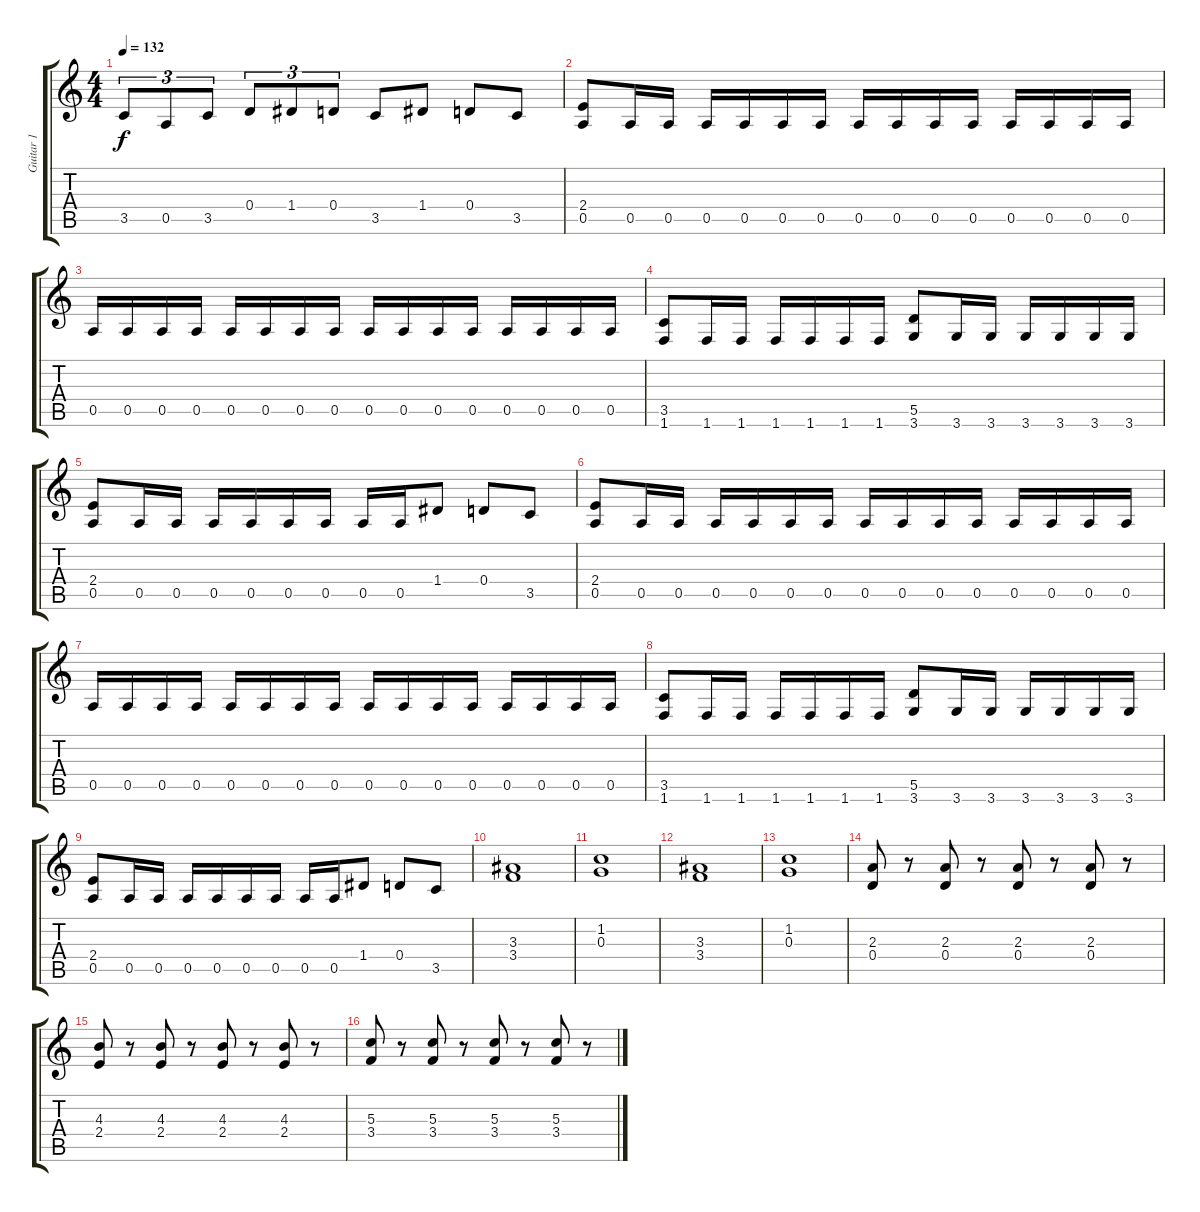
\track ("Guitar 1" "Guitar 1") {instrument distortionguitar}
\staff {score tabs}
\tuning (E4 B3 G3 D3 A2 E2) {hide}
\ts (4 4)
\tempo 132
\clef g2
\ks c
3.5.8{tu (3 2) dy f} 0.5.8{tu (3 2)} 3.5.8{tu (3 2)} 0.4.8{tu (3 2)} 1.4.8{tu (3 2)} 0.4.8{tu (3 2)} 3.5.8 1.4.8 0.4.8 3.5.8 |
(2.4 0.5).8 0.5.16 0.5.16 0.5.16 0.5.16 0.5.16 0.5.16 0.5.16 0.5.16 0.5.16 0.5.16 0.5.16 0.5.16 0.5.16 0.5.16 |
0.5.16 0.5.16 0.5.16 0.5.16 0.5.16 0.5.16 0.5.16 0.5.16 0.5.16 0.5.16 0.5.16 0.5.16 0.5.16 0.5.16 0.5.16 0.5.16 |
(3.5 1.6).8 1.6.16 1.6.16 1.6.16 1.6.16 1.6.16 1.6.16 (5.5 3.6).8 3.6.16 3.6.16 3.6.16 3.6.16 3.6.16 3.6.16 |
(2.4 0.5).8 0.5.16 0.5.16 0.5.16 0.5.16 0.5.16 0.5.16 0.5.16 0.5.16 1.4.8 0.4.8 3.5.8 |
(2.4 0.5).8 0.5.16 0.5.16 0.5.16 0.5.16 0.5.16 0.5.16 0.5.16 0.5.16 0.5.16 0.5.16 0.5.16 0.5.16 0.5.16 0.5.16 |
0.5.16 0.5.16 0.5.16 0.5.16 0.5.16 0.5.16 0.5.16 0.5.16 0.5.16 0.5.16 0.5.16 0.5.16 0.5.16 0.5.16 0.5.16 0.5.16 |
(3.5 1.6).8 1.6.16 1.6.16 1.6.16 1.6.16 1.6.16 1.6.16 (5.5 3.6).8 3.6.16 3.6.16 3.6.16 3.6.16 3.6.16 3.6.16 |
(2.4 0.5).8 0.5.16 0.5.16 0.5.16 0.5.16 0.5.16 0.5.16 0.5.16 0.5.16 1.4.8 0.4.8 3.5.8 |
(3.3 3.4).1 |
(1.2 0.3).1 |
(3.3 3.4).1 |
(1.2 0.3).1 |
(2.3 0.4).8 r.8 (2.3 0.4).8 r.8 (2.3 0.4).8 r.8 (2.3 0.4).8 r.8 |
(4.3 2.4).8 r.8 (4.3 2.4).8 r.8 (4.3 2.4).8 r.8 (4.3 2.4).8 r.8 |
(5.3 3.4).8 r.8 (5.3 3.4).8 r.8 (5.3 3.4).8 r.8 (5.3 3.4).8 r.8
